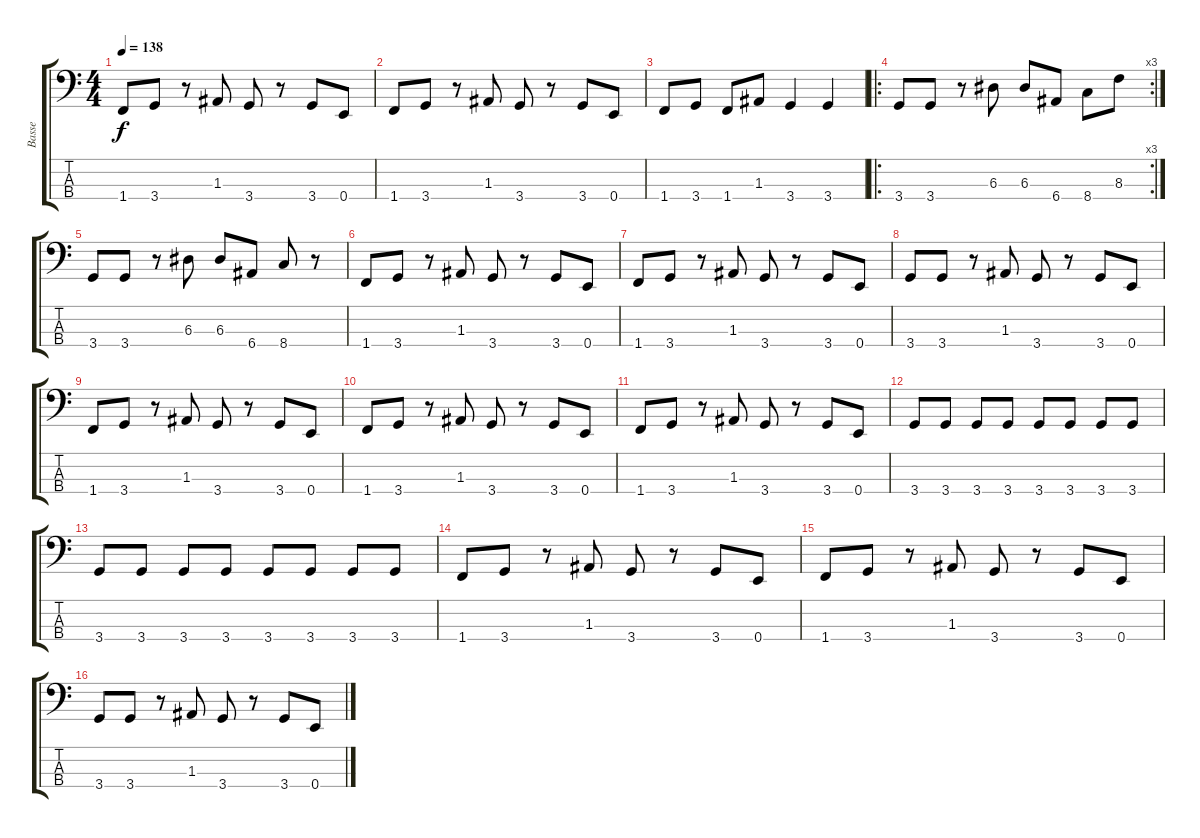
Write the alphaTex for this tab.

\track ("Basse" "Basse") {instrument acousticguitarnylon}
\staff {score tabs}
\tuning (G2 D2 A1 E1) {hide}
\ts (4 4)
\tempo 138
\clef f4
\ks c
1.4.8{dy f} 3.4.8 r.8 1.3.8 3.4.8 r.8 3.4.8 0.4.8 |
1.4.8 3.4.8 r.8 1.3.8 3.4.8 r.8 3.4.8 0.4.8 |
1.4.8 3.4.8 1.4.8 1.3.8 3.4.4 3.4.4 |
\ro
\rc 3
3.4.8 3.4.8 r.8 6.3.8 6.3.8 6.4.8 8.4.8 8.3.8 |
3.4.8 3.4.8 r.8 6.3.8 6.3.8 6.4.8 8.4.8 r.8 |
1.4.8 3.4.8 r.8 1.3.8 3.4.8 r.8 3.4.8 0.4.8 |
1.4.8 3.4.8 r.8 1.3.8 3.4.8 r.8 3.4.8 0.4.8 |
3.4.8 3.4.8 r.8 1.3.8 3.4.8 r.8 3.4.8 0.4.8 |
1.4.8 3.4.8 r.8 1.3.8 3.4.8 r.8 3.4.8 0.4.8 |
1.4.8 3.4.8 r.8 1.3.8 3.4.8 r.8 3.4.8 0.4.8 |
1.4.8 3.4.8 r.8 1.3.8 3.4.8 r.8 3.4.8 0.4.8 |
3.4.8 3.4.8 3.4.8 3.4.8 3.4.8 3.4.8 3.4.8 3.4.8 |
3.4.8 3.4.8 3.4.8 3.4.8 3.4.8 3.4.8 3.4.8 3.4.8 |
1.4.8 3.4.8 r.8 1.3.8 3.4.8 r.8 3.4.8 0.4.8 |
1.4.8 3.4.8 r.8 1.3.8 3.4.8 r.8 3.4.8 0.4.8 |
3.4.8 3.4.8 r.8 1.3.8 3.4.8 r.8 3.4.8 0.4.8
